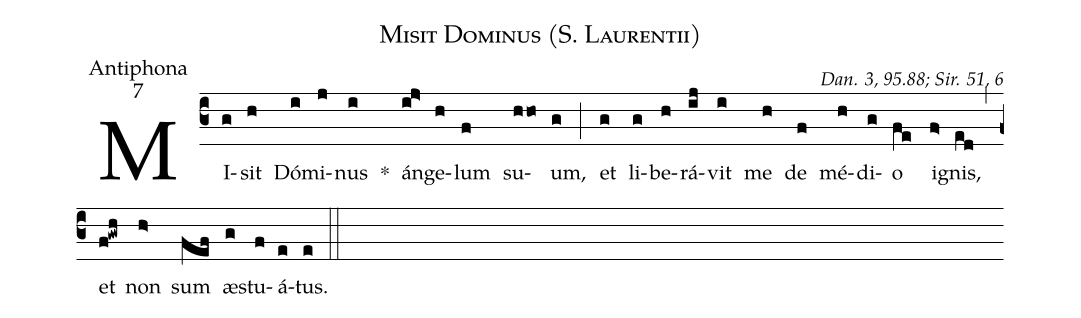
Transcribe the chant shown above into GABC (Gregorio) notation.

name:Misit Dominus (S. Laurentii);
office-part:Antiphona;
mode:7;
commentary:Dan. 3, 95.88; Sir. 51, 6;
%%
(c3)
MI(g)sit(h) Dó(i)mi(j)nus(i) *()
án(i!j>)ge(h)lum(f) su(hho)um,(g) (;)
et(g) li(g)be(h)rá(ij)vit(i) me(h) de(f) mé(h)di(g)o(fe) i(f>)gnis,(ed) (,)
et(f!gwh) non(h>) sum(fef) æ(g)stu(f)á(e)tus.(e) (::)
